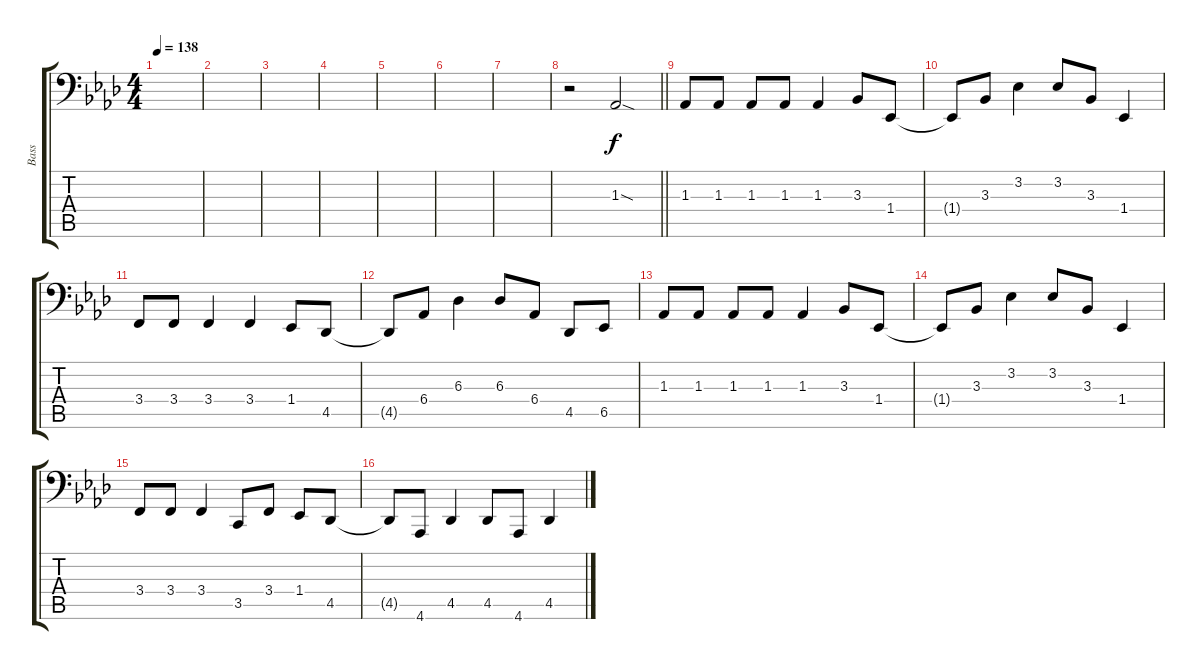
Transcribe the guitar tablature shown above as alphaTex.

\track ("Bass" "Bass") {instrument electricbassfinger}
\staff {score tabs}
\tuning (F2 C2 G1 D1 A0 E0) {hide}
\ts (4 4)
\tempo 138
\clef f4
\ks ab
|
|
|
|
|
|
|
\barLineRight lightlight
r.2 1.3{sod}.2{volume 13} |
1.3.8{volume 11} 1.3.8 1.3.8 1.3.8 1.3.4 3.3.8 1.4.8 |
1.4{t}.8 3.3.8 3.2.4 3.2.8 3.3.8 1.4.4 |
3.4.8 3.4.8 3.4.4 3.4.4 1.4.8 4.5.8 |
4.5{t}.8 6.4.8 6.3.4 6.3.8 6.4.8 4.5.8 6.5.8 |
1.3.8 1.3.8 1.3.8 1.3.8 1.3.4 3.3.8 1.4.8 |
1.4{t}.8 3.3.8 3.2.4 3.2.8 3.3.8 1.4.4 |
3.4.8 3.4.8 3.4.4 3.5.8 3.4.8 1.4.8 4.5.8 |
4.5{t}.8 4.6.8 4.5.4 4.5.8 4.6.8 4.5.4
